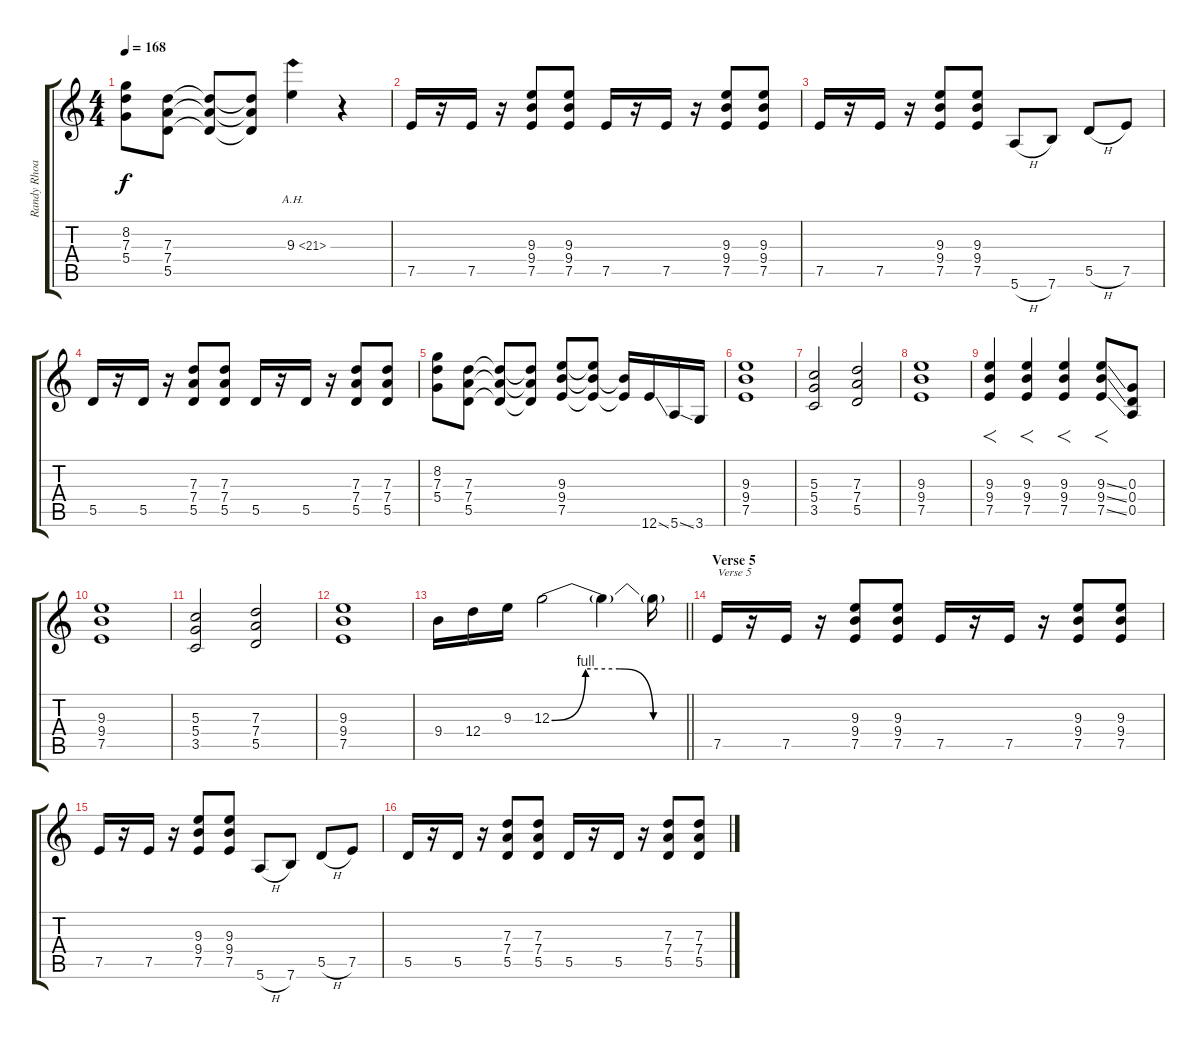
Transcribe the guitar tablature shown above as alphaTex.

\track ("Randy Rhoads" "Randy Rhoa") {instrument distortionguitar}
\staff {score tabs}
\tuning (E4 B3 G3 D3 A2 E2) {hide}
\ts (4 4)
\tempo 168
\clef g2
\ks c
(8.2 7.3 5.4).8{dy f} (7.3 7.4 5.5).8 (7.3{t} 7.4{t} 5.5{t}).8 (7.3{t} 7.4{t} 5.5{t}).8 9.3{ah 12}.4 r.4 |
7.5.16 r.16 7.5.16 r.16 (9.3 9.4 7.5).8 (9.3 9.4 7.5).8 7.5.16 r.16 7.5.16 r.16 (9.3 9.4 7.5).8 (9.3 9.4 7.5).8 |
7.5.16 r.16 7.5.16 r.16 (9.3 9.4 7.5).8 (9.3 9.4 7.5).8 5.6{h}.8 7.6.8 5.5{h}.8 7.5.8 |
5.5.16 r.16 5.5.16 r.16 (7.3 7.4 5.5).8 (7.3 7.4 5.5).8 5.5.16 r.16 5.5.16 r.16 (7.3 7.4 5.5).8 (7.3 7.4 5.5).8 |
(8.2 7.3 5.4).8 (7.3 7.4 5.5).8 (7.3{t} 7.4{t} 5.5{t}).8 (7.3{t} 7.4{t} 5.5{t}).8 (9.3 9.4 7.5).8 (9.3{t} 9.4{t} 7.5{t}).8 (9.4{t} 7.5{t}).16 12.6{ss}.16 5.6{ss}.16 3.6.16 |
(9.3 9.4 7.5).1 |
(5.3 5.4 3.5).2 (7.3 7.4 5.5).2 |
(9.3 9.4 7.5).1 |
(9.3 9.4 7.5).4{f} (9.3 9.4 7.5).4{f} (9.3 9.4 7.5).4{f} (9.3{ss} 9.4{ss} 7.5{ss}).8{f} (0.3 0.4 0.5).8 |
(9.3 9.4 7.5).1 |
(5.3 5.4 3.5).2 (7.3 7.4 5.5).2 |
(9.3 9.4 7.5).1 |
\barLineRight lightlight
9.4.16 12.4.16 9.3.16 12.3{be (custom 0 0 15 4 30 4 45 0 60 0)}.2 12.3{t}.4 12.3{t}.16 |
\section ("" "Verse 5")
7.5.16{txt "Verse 5"} r.16 7.5.16 r.16 (9.3 9.4 7.5).8 (9.3 9.4 7.5).8 7.5.16 r.16 7.5.16 r.16 (9.3 9.4 7.5).8 (9.3 9.4 7.5).8 |
7.5.16 r.16 7.5.16 r.16 (9.3 9.4 7.5).8 (9.3 9.4 7.5).8 5.6{h}.8 7.6.8 5.5{h}.8 7.5.8 |
5.5.16 r.16 5.5.16 r.16 (7.3 7.4 5.5).8 (7.3 7.4 5.5).8 5.5.16 r.16 5.5.16 r.16 (7.3 7.4 5.5).8 (7.3 7.4 5.5).8
